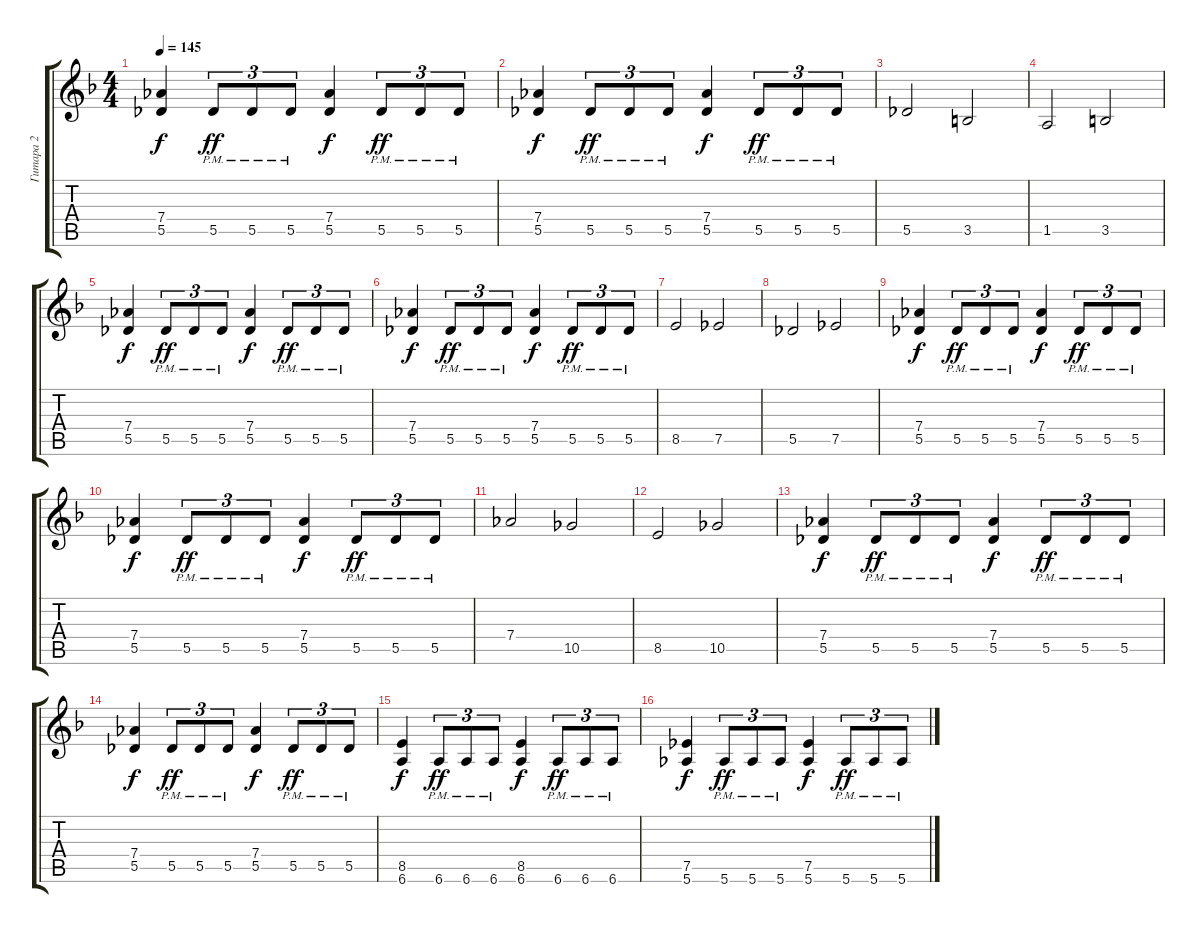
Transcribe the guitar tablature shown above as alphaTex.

\track ("Гитара 2" "Гитара 2") {instrument distortionguitar}
\staff {score tabs}
\tuning (Eb4 Bb3 Gb3 Db3 Ab2 Eb2) {hide}
\ts (4 4)
\tempo 145
\clef g2
\ks dminor
(7.4 5.5).4{dy f} 5.5{pm}.8{tu (3 2) dy ff} 5.5{pm}.8{tu (3 2)} 5.5{pm}.8{tu (3 2)} (7.4 5.5).4{dy f} 5.5{pm}.8{tu (3 2) dy ff} 5.5{pm}.8{tu (3 2)} 5.5{pm}.8{tu (3 2)} |
(7.4 5.5).4{dy f} 5.5{pm}.8{tu (3 2) dy ff} 5.5{pm}.8{tu (3 2)} 5.5{pm}.8{tu (3 2)} (7.4 5.5).4{dy f} 5.5{pm}.8{tu (3 2) dy ff} 5.5{pm}.8{tu (3 2)} 5.5{pm}.8{tu (3 2)} |
5.5.2 3.5.2 |
1.5.2 3.5.2 |
(7.4 5.5).4{dy f} 5.5{pm}.8{tu (3 2) dy ff} 5.5{pm}.8{tu (3 2)} 5.5{pm}.8{tu (3 2)} (7.4 5.5).4{dy f} 5.5{pm}.8{tu (3 2) dy ff} 5.5{pm}.8{tu (3 2)} 5.5{pm}.8{tu (3 2)} |
(7.4 5.5).4{dy f} 5.5{pm}.8{tu (3 2) dy ff} 5.5{pm}.8{tu (3 2)} 5.5{pm}.8{tu (3 2)} (7.4 5.5).4{dy f} 5.5{pm}.8{tu (3 2) dy ff} 5.5{pm}.8{tu (3 2)} 5.5{pm}.8{tu (3 2)} |
8.5.2 7.5.2 |
5.5.2 7.5.2 |
(7.4 5.5).4{dy f} 5.5{pm}.8{tu (3 2) dy ff} 5.5{pm}.8{tu (3 2)} 5.5{pm}.8{tu (3 2)} (7.4 5.5).4{dy f} 5.5{pm}.8{tu (3 2) dy ff} 5.5{pm}.8{tu (3 2)} 5.5{pm}.8{tu (3 2)} |
(7.4 5.5).4{dy f} 5.5{pm}.8{tu (3 2) dy ff} 5.5{pm}.8{tu (3 2)} 5.5{pm}.8{tu (3 2)} (7.4 5.5).4{dy f} 5.5{pm}.8{tu (3 2) dy ff} 5.5{pm}.8{tu (3 2)} 5.5{pm}.8{tu (3 2)} |
7.4.2 10.5.2 |
8.5.2 10.5.2 |
(7.4 5.5).4{dy f} 5.5{pm}.8{tu (3 2) dy ff} 5.5{pm}.8{tu (3 2)} 5.5{pm}.8{tu (3 2)} (7.4 5.5).4{dy f} 5.5{pm}.8{tu (3 2) dy ff} 5.5{pm}.8{tu (3 2)} 5.5{pm}.8{tu (3 2)} |
(7.4 5.5).4{dy f} 5.5{pm}.8{tu (3 2) dy ff} 5.5{pm}.8{tu (3 2)} 5.5{pm}.8{tu (3 2)} (7.4 5.5).4{dy f} 5.5{pm}.8{tu (3 2) dy ff} 5.5{pm}.8{tu (3 2)} 5.5{pm}.8{tu (3 2)} |
(8.5 6.6).4{dy f} 6.6{pm}.8{tu (3 2) dy ff} 6.6{pm}.8{tu (3 2)} 6.6{pm}.8{tu (3 2)} (8.5 6.6).4{dy f} 6.6{pm}.8{tu (3 2) dy ff} 6.6{pm}.8{tu (3 2)} 6.6{pm}.8{tu (3 2)} |
(7.5 5.6).4{dy f} 5.6{pm}.8{tu (3 2) dy ff} 5.6{pm}.8{tu (3 2)} 5.6{pm}.8{tu (3 2)} (7.5 5.6).4{dy f} 5.6{pm}.8{tu (3 2) dy ff} 5.6{pm}.8{tu (3 2)} 5.6{pm}.8{tu (3 2)}
